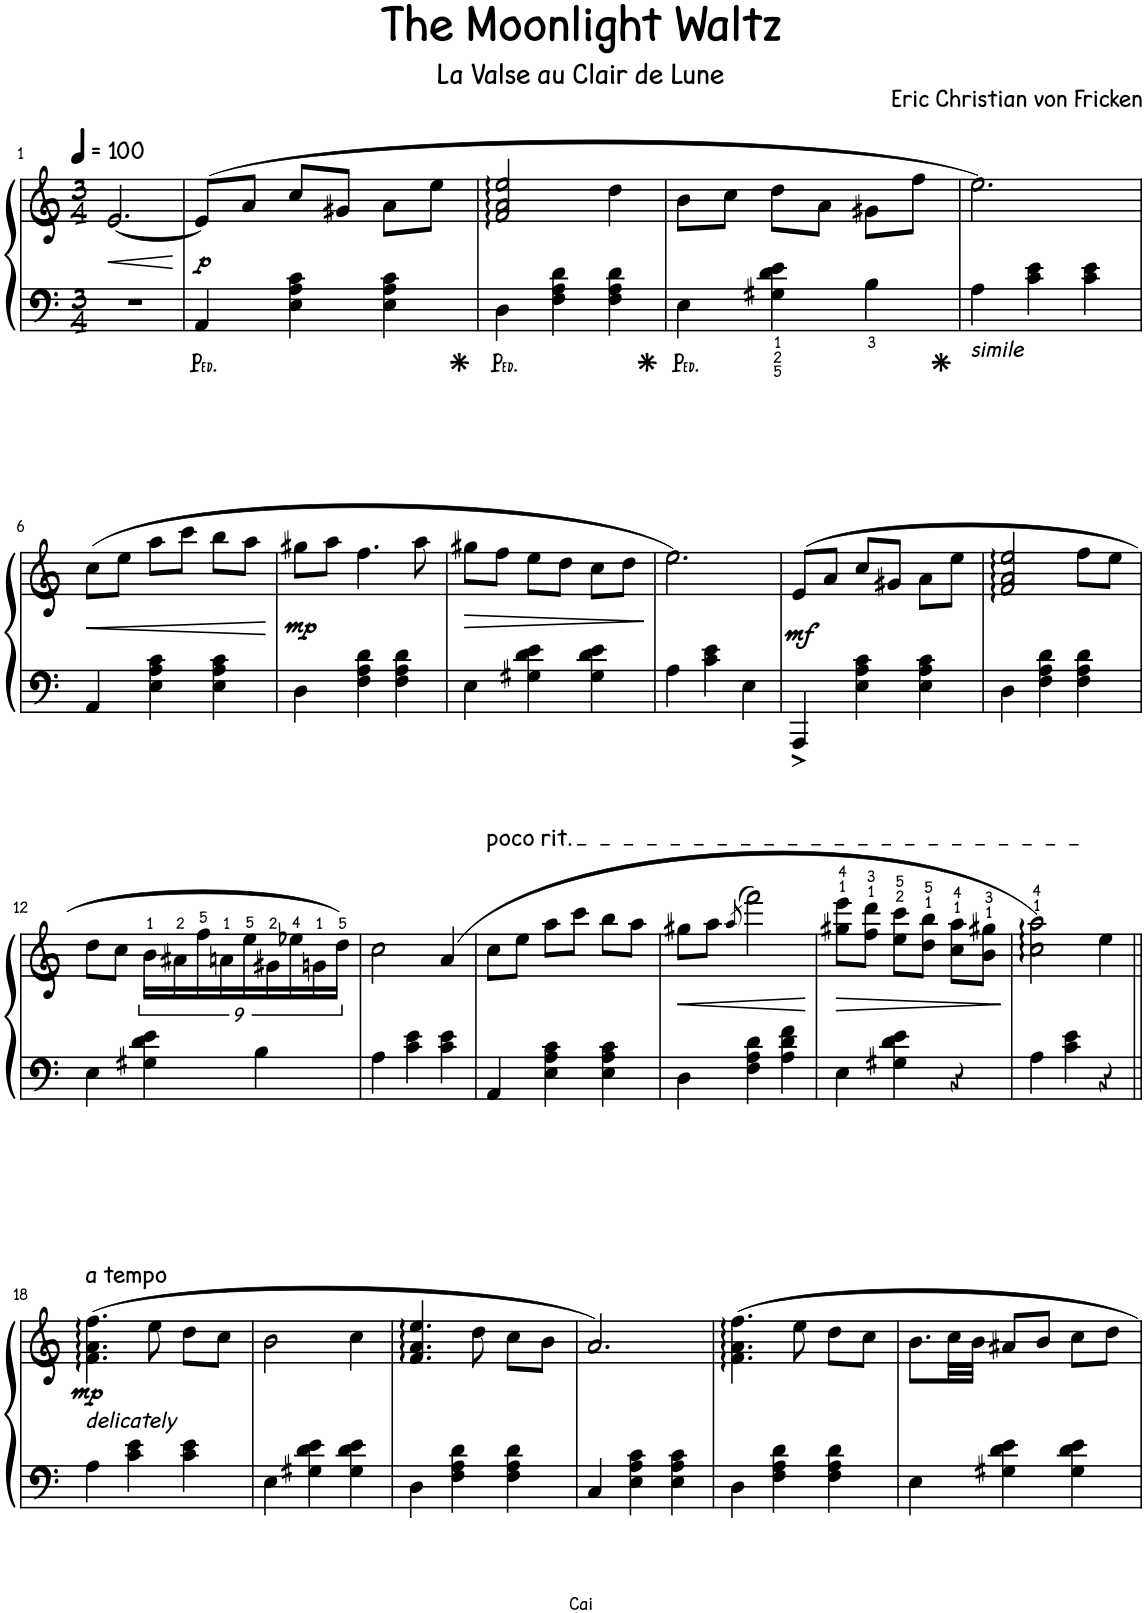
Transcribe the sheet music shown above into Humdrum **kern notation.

**kern	**kern	**dynam
*part1	*part1	*part1
*staff2	*staff1	*staff1/2
*I"钢琴	*	*
*clefF4	*clefG2	*
*k[]	*k[]	*
*M3/4	*M3/4	*
*MM100	*MM100	*
=1	=1	=1
!	!	!LO:HP:b
2.r	[2.e/	<
.	.	[
=2	=2	=2
!	!	!LO:DY:b
4AA/	(8e/L]	p
.	8a/J	.
4E\ 4A\ 4c\	8cc/L	.
.	8g#X/J	.
4E\ 4A\ 4c\	8a\L	.
.	8ee\J	.
=3	=3	=3
4D\	2f/ 2a/ 2ee/	.
4F\ 4A\ 4d\	.	.
4F\ 4A\ 4d\	4dd\	.
=4	=4	=4
4E\	8b\L	.
.	8cc\J	.
4G#X\ 4d\ 4e\	8dd\L	.
.	8a\J	.
4B\	8g#X\L	.
.	8ff\J	.
=5	=5	=5
!LO:TX:b:i:t=simile	!	!
4A\	2.ee\)	.
4c\ 4e\	.	.
4c\ 4e\	.	.
!!LO:LB:g=z
=6	=6	=6
!	!	!LO:HP:b
4AA/	(8cc\L	<
.	8ee\J	.
4E\ 4A\ 4c\	8aa\L	.
.	8ccc\J	.
4E\ 4A\ 4c\	8bb\L	.
.	8aa\J	.
.	.	[
=7	=7	=7
!	!	!LO:DY:b
4D\	8gg#X\L	mp
.	8aa\J	.
4F\ 4A\ 4d\	4.ff\	.
4F\ 4A\ 4d\	.	.
.	8aa\	.
=8	=8	=8
!	!	!LO:HP:b
4E\	8gg#X\L	>
.	8ff\J	.
4G#X\ 4d\ 4e\	8ee\L	.
.	8dd\J	.
4G#\ 4d\ 4e\	8cc\L	.
.	8dd\J	.
.	.	]
=9	=9	=9
4A\	2.ee\)	.
4c\ 4e\	.	.
4E\	.	.
=10	=10	=10
!	!	!LO:DY:b
4AAA^/	(8e/L	mf
.	8a/J	.
4E\ 4A\ 4c\	8cc/L	.
.	8g#X/J	.
4E\ 4A\ 4c\	8a\L	.
.	8ee\J	.
=11	=11	=11
4D\	2f/ 2a/ 2ee/	.
4F\ 4A\ 4d\	.	.
4F\ 4A\ 4d\	8ff\L	.
.	8ee\J	.
!!LO:LB:g=z
=12	=12	=12
4E\	8dd\L	.
.	8cc\J	.
4G#X\ 4d\ 4e\	18b\LL	.
.	18a#X\	.
.	18ff\	.
.	18an\	.
.	18ee\	.
4B\	.	.
.	18g#X\	.
.	18ee-X\	.
.	18gn\	.
.	18dd\JJ)	.
=13	=13	=13
4A\	2cc\	.
4c\ 4e\	.	.
4c\ 4e\	(4a/	.
=14	=14	=14
!	!LO:TX:a:t=poco rit.	!
4AA/	8cc\L	.
.	8ee\J	.
4E\ 4A\ 4c\	8aa\L	.
.	8ccc\J	.
4E\ 4A\ 4c\	8bb\L	.
.	8aa\J	.
=15	=15	=15
!	!	!LO:HP:b
4D\	8gg#X\L	<
.	8aa\J	.
.	(>8qaa/	.
4F\ 4A\ 4d\	2fff\)	.
4A\ 4d\ 4f\	.	.
.	.	[
=16	=16	=16
!	!	!LO:HP:b
4E\	8gg#X\ 8eee\L	>
.	8ff\ 8ddd\J	.
4G#X\ 4d\ 4e\	8ee\ 8ccc\L	.
.	8dd\ 8bb\J	.
4r	8cc\ 8aa\L	.
.	8b\ 8gg#X\J	.
.	.	]
=17	=17	=17
4A\	2cc\ 2aa\)	.
4c\ 4e\	.	.
4r	4ee\	.
!!LO:LB:g=z
=18||	=18||	=18||
*	*^	*
!	!LO:TX:b:i:t=delicately	!	!
!	!LO:TX:a:B:t=a tempo	!	!
4A\	(4.f\ 4.a\ 4.ff\	8ryy	.
!	!	!	!LO:DY:b
.	.	2ryy	mp
4c\ 4e\	.	.	.
.	8ee\	.	.
4c\ 4e\	8dd\L	.	.
.	8cc\J	8ryy	.
*	*v	*v	*
=19	=19	=19
4E\	2b\	.
4G#X\ 4d\ 4e\	.	.
4G#\ 4d\ 4e\	4cc\	.
=20	=20	=20
4D\	4.f/ 4.a/ 4.ee/	.
4F\ 4A\ 4d\	.	.
.	8dd\	.
4F\ 4A\ 4d\	8cc\L	.
.	8b\J	.
=21	=21	=21
4C/	2.a/)	.
4E\ 4A\ 4c\	.	.
4E\ 4A\ 4c\	.	.
=22	=22	=22
4D\	4.f\ 4.a\ 4.ff\	.
4F\ 4A\ 4d\	.	.
.	8ee\	.
4F\ 4A\ 4d\	8dd\L	.
.	8cc\J	.
=23	=23	=23
4E\	8.b\L	.
.	32cc\LL	.
.	32b\JJJ	.
4G#X\ 4d\ 4e\	8a#X/L	.
.	8b/J	.
4G#\ 4d\ 4e\	8cc\L	.
.	8dd\J	.
=	=	=
*-	*-	*-
